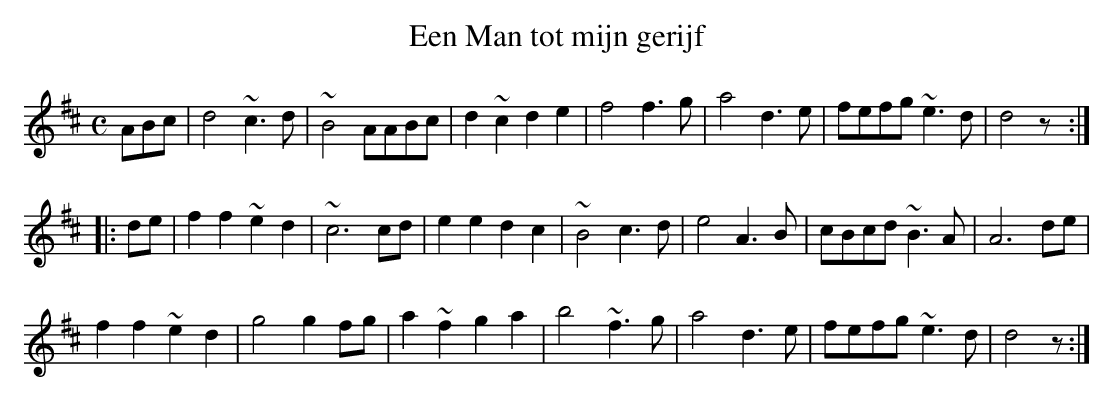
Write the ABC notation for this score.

X:1
T:Een Man tot mijn gerijf
M:C
K:Dmaj
ABc|d4~c3d|~B4AABc|d2~c2d2e2|f4f3g|a4d3e|fefg~e3d|d4z:|
|:de|f2f2~e2d2|~c6cd|e2e2d2c2|~B4c3d|e4A3B|cBcd~B3A|A6de|
f2f2~e2d2|g4g2fg|a2~f2g2a2|b4~f3g|a4d3e|fefg~e3d|d4z:|
